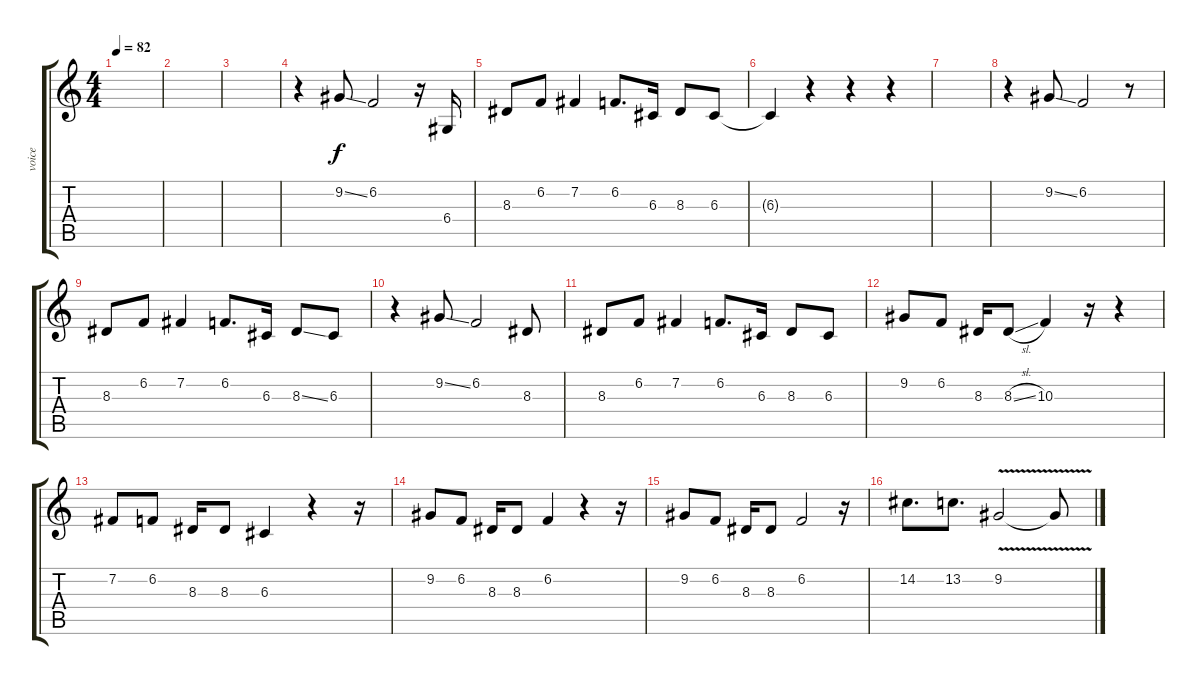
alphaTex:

\track ("voice" "voice") {instrument panflute}
\staff {score tabs}
\tuning (E4 B3 G3 D3 A2 E2) {hide}
\ts (4 4)
\tempo 82
\clef g2
\ks c
|
|
|
r.4 9.2{ss}.8 6.2.2 r.16 6.4.16 |
8.3.8 6.2.8 7.2.4 6.2.8{d} 6.3.16 8.3.8 6.3.8 |
6.3{t}.4 r.4 r.4 r.4 |
|
r.4 9.2{ss}.8 6.2.2 r.8 |
8.3.8 6.2.8 7.2.4 6.2.8{d} 6.3.16 8.3{ss}.8 6.3.8 |
r.4 9.2{ss}.8 6.2.2 8.3.8 |
8.3.8 6.2.8 7.2.4 6.2.8{d} 6.3.16 8.3.8 6.3.8 |
9.2.8 6.2.8 8.3.16 8.3{sl}.8 10.3.4 r.16 r.4 |
7.2.8 6.2.8 8.3.16 8.3.8 6.3.4 r.4 r.16 |
9.2.8 6.2.8 8.3.16 8.3.8 6.2.4 r.4 r.16 |
9.2.8 6.2.8 8.3.16 8.3.8 6.2.2 r.16 |
14.2.8{d} 13.2.8{d} 9.2{v}.2 9.2{t}.8
